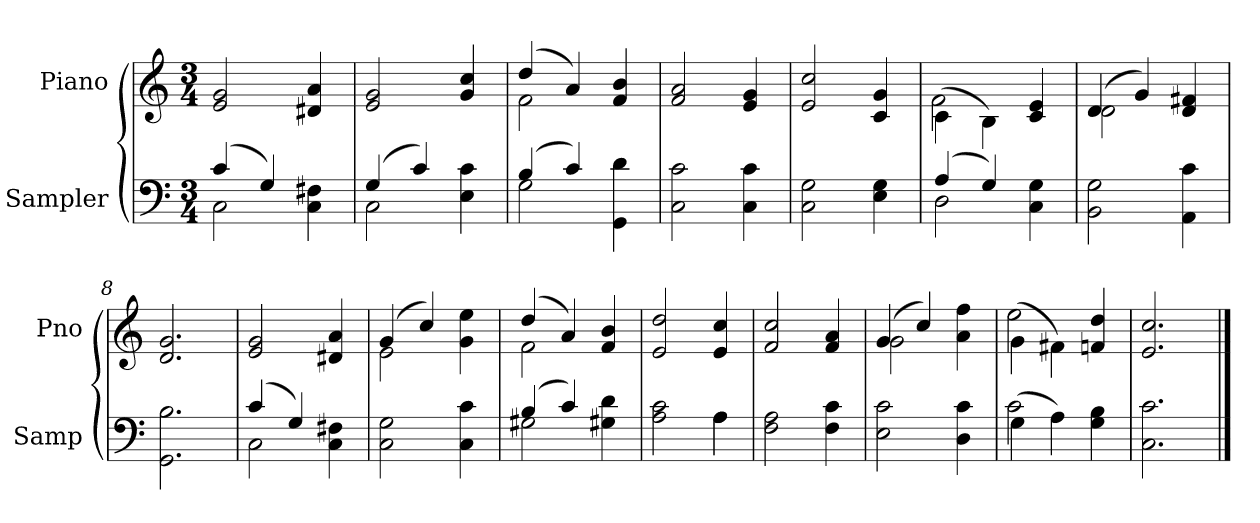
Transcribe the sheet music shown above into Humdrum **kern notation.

**kern	**kern
*part2	*part1
*staff2	*staff1
*I"Sampler	*I"Piano
*I'Samp	*I'Pno
*clefF4	*clefG2
*M3/4	*M3/4
=1	=1
*^	*
(4c/	2C	2e 2g
4G/)	.	.
4C 4F#X	4ryy	4d#X 4a
=2	=2	=2
(4G/	2C	2e 2g
4c/)	.	.
4E 4c	4ryy	4g 4cc
=3	=3	=3
*	*	*^
(4B/	2G	(4dd/	2f
4c/)	.	4a/)	.
4GG 4d	4ryy	4f 4b	4ryy
*v	*v	*	*
*	*v	*v
=4	=4
2C 2c	2f 2a
4C 4c	4e 4g
=5	=5
2C 2G	2e 2cc
4E 4G	4c 4g
=6	=6
*^	*^
(4A/	2D	(4c\	2f
4G/)	.	4B\)	.
4C 4G	4ryy	4c 4e	4ryy
*v	*v	*	*
=7	=7	=7
2BB 2G	(4d/	2d
.	4g/)	.
4AA 4c	4d 4f#X	4ryy
*	*v	*v
=8	=8
2.GG 2.B	2.d 2.g
=9	=9
*^	*
(4c/	2C	2e 2g
4G/)	.	.
4C 4F#X	4ryy	4d#X 4a
*v	*v	*
=10	=10
*	*^
2C 2G	(4g/	2e
.	4cc/)	.
4C 4c	4g 4ee	4ryy
=11	=11	=11
*^	*	*
(4B/	2G#	(4dd/	2f
4c/)	.	4a/)	.
4G#X 4d	4ryy	4f 4b	4ryy
*	*	*v	*v
=12	=12	=12
2A 2c	2ryy	2e 2dd
4A\	4A	4e 4cc
*v	*v	*
=13	=13
2F 2A	2f 2cc
4F 4c	4f 4a
=14	=14
*	*^
2E 2c	(4g/	2g
.	4cc/)	.
4D 4c	4a 4ff	4ryy
=15	=15	=15
*^	*	*
(4G\	2c	(4g\	2ee
4A\)	.	4f#X\)	.
4G 4B	4ryy	4fn 4dd	4ryy
*v	*v	*	*
*	*v	*v
=16	=16
2.C 2.c	2.e 2.cc
==	==
*-	*-
